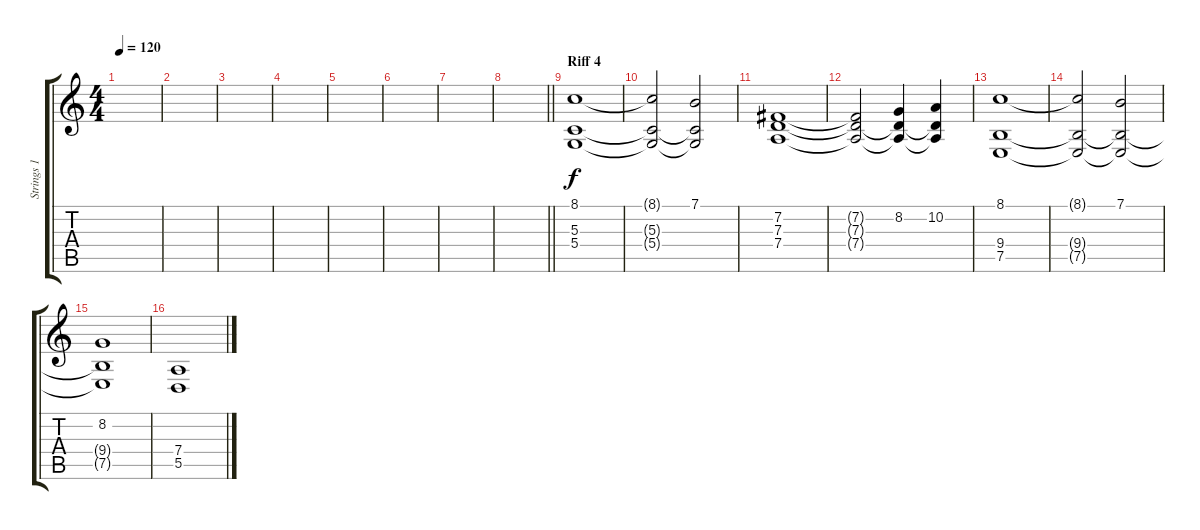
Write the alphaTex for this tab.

\track ("Strings 1" "Strings 1") {instrument pad2warm}
\staff {score tabs}
\tuning (E4 B3 G3 D3 A2 E2) {hide}
\ts (4 4)
\tempo 120
\clef g2
\ks c
|
|
|
|
|
|
|
\barLineRight lightlight
|
\section ("" "Riff 4")
(8.1 5.3 5.4).1{volume 7} |
(8.1{t} 5.3{t} 5.4{t}).2 (7.1 5.3{t} 5.4{t}).2 |
(7.2 7.3 7.4).1 |
(7.2{t} 7.3{t} 7.4{t}).2 (8.2 7.3{t} 7.4{t}).4 (10.2 7.3{t} 7.4{t}).4 |
(8.1 9.4 7.5).1 |
(8.1{t} 9.4{t} 7.5{t}).2 (7.1 9.4{t} 7.5{t}).2 |
(8.2 9.4{t} 7.5{t}).1 |
(7.4 5.5).1
